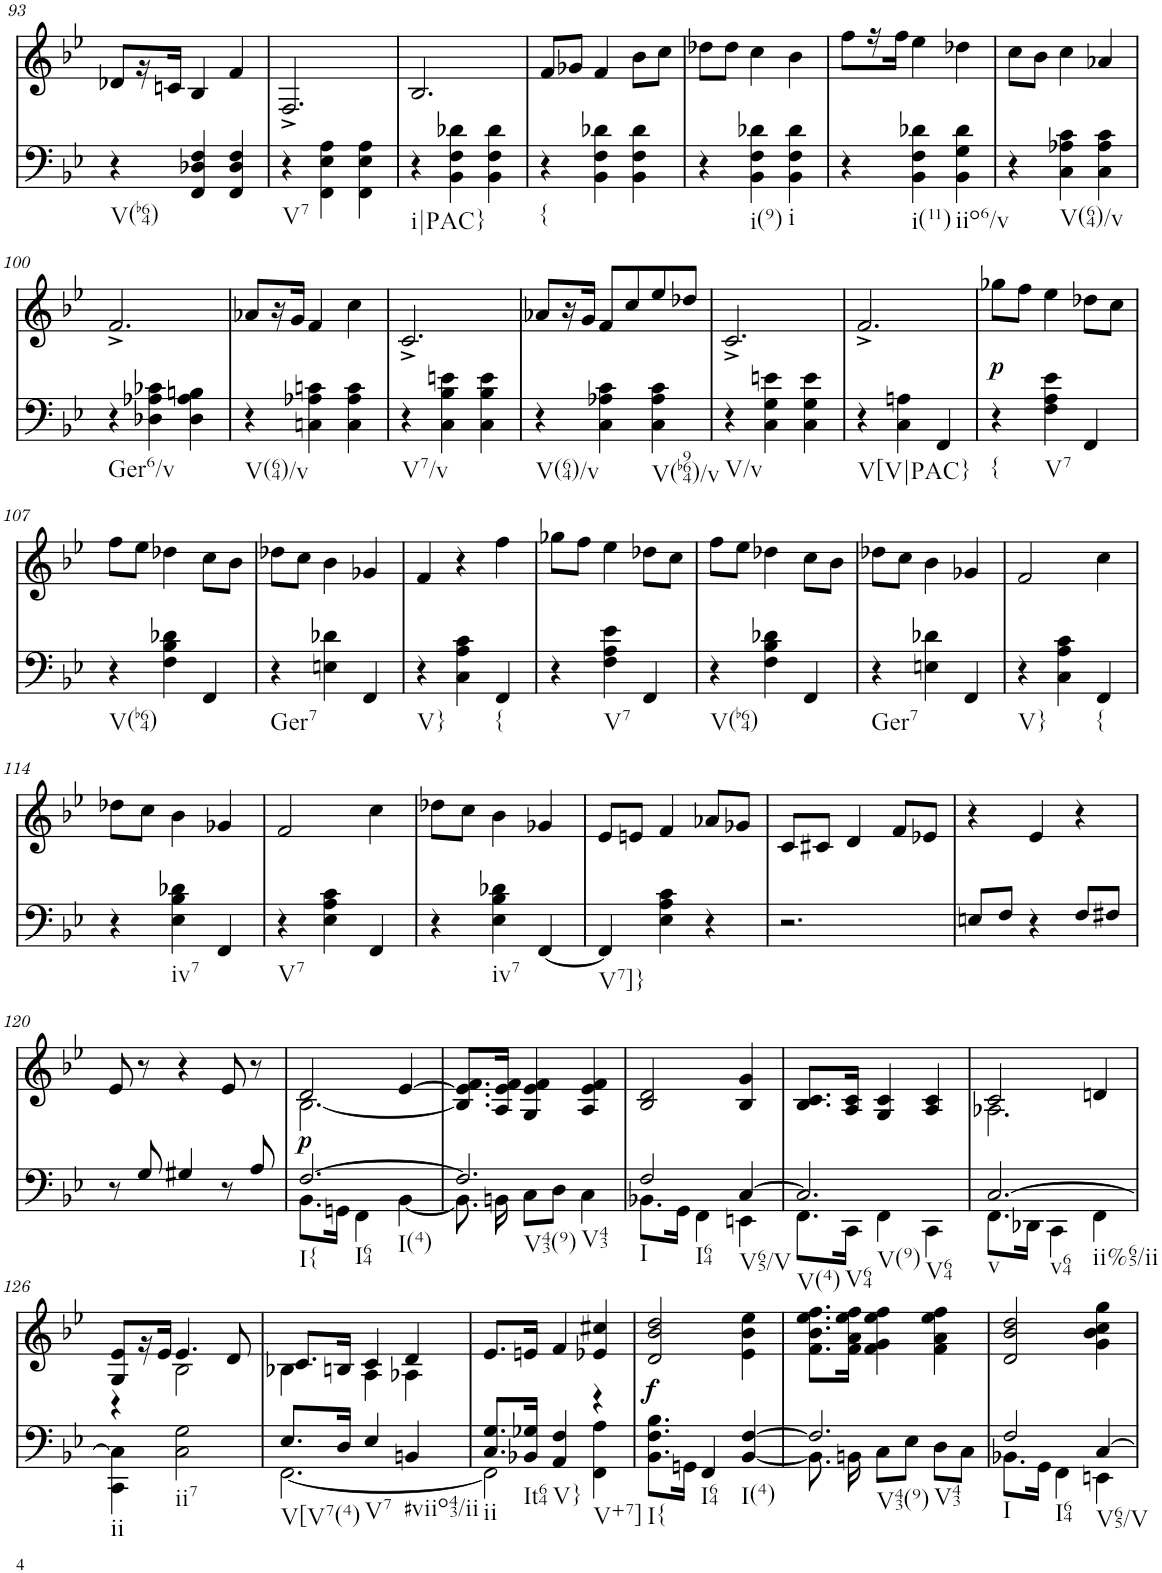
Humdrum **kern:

**kern	**kern	**dynam
*part2	*part1	*part1
*staff2	*staff1	*staff1
*I"Piano	*I"Piano	*
*I'Pno	*I'Pno	*
!!LO:PB:g=z
*clefF4	*clefG2	*
*k[b-e-]	*k[b-e-]	*
*M3/4	*M3/4	*
=93	=93	=93
!LO:TX:b:t=V(b64)	!	!
4r	8d-X/L	.
.	16r	.
.	16cn/JJ	.
4FF/ 4D-X/ 4F/	4B-/	.
4FF/ 4D-/ 4F/	4f/	.
=94	=94	=94
!LO:TX:b:t=V7	!	!
4r	2.F^/	.
4FF\ 4E-\ 4A\	.	.
4FF\ 4E-\ 4A\	.	.
=95	=95	=95
!LO:TX:b:t=i|PAC}	!	!
4r	2.B-/	.
4BB-\ 4F\ 4d-X\	.	.
4BB-\ 4F\ 4d-\	.	.
=96	=96	=96
!LO:TX:b:t={	!	!
4r	8f/L	.
.	8g-X/J	.
4BB-\ 4F\ 4d-X\	4f/	.
4BB-\ 4F\ 4d-\	8b-\L	.
.	8cc\J	.
=97	=97	=97
4r	8dd-X\L	.
.	8dd-\J	.
!LO:TX:b:t=i(9)	!	!
4BB-\ 4F\ 4d-X\	4cc\	.
!LO:TX:b:t=i	!	!
4BB-\ 4F\ 4d-\	4b-\	.
=98	=98	=98
4r	8ff\L	.
.	16r	.
.	16ff\JJ	.
!LO:TX:b:t=i(11)	!	!
4BB-\ 4F\ 4d-X\	4ee-\	.
!LO:TX:b:t=iio6/v	!	!
4BB-\ 4G\ 4d-\	4dd-X\	.
=99	=99	=99
4r	8cc\L	.
.	8b-\J	.
!LO:TX:b:t=V(64)/v	!	!
4C\ 4A-X\ 4c\	4cc\	.
4C\ 4A-\ 4c\	4a-X/	.
!!LO:LB:g=z
=100	=100	=100
!LO:TX:b:t=Ger6/v	!	!
4r	2.f^/	.
4D-X\ 4A-X\ 4c-X\	.	.
4D-\ 4A-\ 4Bn\	.	.
=101	=101	=101
!LO:TX:b:t=V(64)/v	!	!
4r	8a-X/L	.
.	16r	.
.	16g/JJ	.
4Cn\ 4A-X\ 4cn\	4f/	.
4C\ 4A-\ 4c\	4cc\	.
=102	=102	=102
!LO:TX:b:t=V7/v	!	!
4r	2.c^/	.
4C\ 4B-\ 4en\	.	.
4C\ 4B-\ 4e\	.	.
=103	=103	=103
!LO:TX:b:t=V(64)/v	!	!
4r	8a-X/L	.
.	16r	.
.	16g/JJ	.
4C\ 4A-X\ 4c\	8f/L	.
.	8cc/	.
!LO:TX:b:t=V(b964)/v	!	!
4C\ 4A-\ 4c\	8ee-/	.
.	8dd-X/J	.
=104	=104	=104
!LO:TX:b:t=V/v	!	!
4r	2.c^/	.
4C\ 4G\ 4en\	.	.
4C\ 4G\ 4e\	.	.
=105	=105	=105
!LO:TX:b:t=V[V|PAC}	!	!
4r	2.f^/	.
4C\ 4An\	.	.
4FF/	.	.
=106	=106	=106
!LO:TX:b:t={	!	!
!	!	!LO:DY:b
4r	8gg-X\L	p
.	8ff\J	.
!LO:TX:b:t=V7	!	!
4F\ 4A\ 4e-\	4ee-\	.
4FF/	8dd-X\L	.
.	8cc\J	.
!!LO:LB:g=z
=107	=107	=107
!LO:TX:b:t=V(b64)	!	!
4r	8ff\L	.
.	8ee-\J	.
4F\ 4B-\ 4d-X\	4dd-X\	.
4FF/	8cc\L	.
.	8b-\J	.
=108	=108	=108
!LO:TX:b:t=Ger7	!	!
4r	8dd-X\L	.
.	8cc\J	.
4En\ 4d-X\	4b-\	.
4FF/	4g-X/	.
=109	=109	=109
!LO:TX:b:t=V}	!	!
4r	4f/	.
4C\ 4A\ 4c\	4r	.
!LO:TX:b:t={	!	!
4FF/	4ff\	.
=110	=110	=110
4r	8gg-X\L	.
.	8ff\J	.
!LO:TX:b:t=V7	!	!
4F\ 4A\ 4e-\	4ee-\	.
4FF/	8dd-X\L	.
.	8cc\J	.
=111	=111	=111
!LO:TX:b:t=V(b64)	!	!
4r	8ff\L	.
.	8ee-\J	.
4F\ 4B-\ 4d-X\	4dd-X\	.
4FF/	8cc\L	.
.	8b-\J	.
=112	=112	=112
!LO:TX:b:t=Ger7	!	!
4r	8dd-X\L	.
.	8cc\J	.
4En\ 4d-X\	4b-\	.
4FF/	4g-X/	.
=113	=113	=113
!LO:TX:b:t=V}	!	!
4r	2f/	.
4C\ 4A\ 4c\	.	.
!LO:TX:b:t={	!	!
4FF/	4cc\	.
!!LO:LB:g=z
=114	=114	=114
4r	8dd-X\L	.
.	8cc\J	.
!LO:TX:b:t=iv7	!	!
4E-\ 4B-\ 4d-X\	4b-\	.
4FF/	4g-X/	.
=115	=115	=115
!LO:TX:b:t=V7	!	!
4r	2f/	.
4E-\ 4A\ 4c\	.	.
4FF/	4cc\	.
=116	=116	=116
4r	8dd-X\L	.
.	8cc\J	.
!LO:TX:b:t=iv7	!	!
4E-\ 4B-\ 4d-X\	4b-\	.
[4FF/	4g-X/	.
=117	=117	=117
!LO:TX:b:t=V7]}	!	!
4FF/]	8e-/L	.
.	8en/J	.
4E-\ 4A\ 4c\	4f/	.
4r	8a-X/L	.
.	8g-X/J	.
=118	=118	=118
2.r	8c/L	.
.	8c#X/J	.
.	4d/	.
.	8f/L	.
.	8e-X/J	.
=119	=119	=119
8En/L	4r	.
8F/J	.	.
4r	4e-/	.
8F/L	4r	.
8F#X/J	.	.
!!LO:LB:g=z
=120	=120	=120
8r	8e-/	.
8G/	8r	.
4G#X/	4r	.
8r	8e-/	.
8A/	8r	.
=121	=121	=121
*^	*^	*
!LO:TX:b:t=I{	!	!	!	!
!LO:TX:b:t=I64	!	!	!	!
!LO:TX:b:t=I(4)	!	!	!	!
!	!	!	!	!LO:DY:b
[2.F/	8.BB-\L	2d/	[2.B-\	p
.	16GGn\Jk	.	.	.
.	4FF\	.	.	.
.	[4BB-\	[4e-/	.	.
*	*	*v	*v	*
=122	=122	=122	=122
!LO:TX:b:t=V43(9)	!	!	!
!LO:TX:b:t=V43	!	!	!
2.F/]	8.BB-\]	8.B-/] 8.e-/] 8.f/L	.
.	16BBn\	16A/ 16e-/ 16f/Jk	.
.	8C\L	4G/ 4e-/ 4f/	.
.	8D\J	.	.
.	4C\	4A/ 4e-/ 4f/	.
=123	=123	=123	=123
!LO:TX:b:t=I	!	!	!
!LO:TX:b:t=I64	!	!	!
2F/	8.BB-X\L	2B-/ 2d/	.
.	16GG\Jk	.	.
.	4FF\	.	.
!LO:TX:b:t=V65/V	!	!	!
[4C/	4EEn\	4B-/ 4g/	.
=124	=124	=124	=124
!LO:TX:b:t=V(4)	!	!	!
!LO:TX:b:t=V64	!	!	!
!LO:TX:b:t=V(9)	!	!	!
!LO:TX:b:t=V64	!	!	!
2.C/]	8.FF\L	8.B-/ 8.c/L	.
.	16CC\Jk	16A/ 16c/Jk	.
.	4FF\	4G/ 4c/	.
.	4CC\	4A/ 4c/	.
=125	=125	=125	=125
*	*	*^	*
!LO:TX:b:t=v	!	!	!	!
!LO:TX:b:t=v64	!	!	!	!
!LO:TX:b:t=ii%65/ii	!	!	!	!
[2.C/	8.FF\L	2c/	2.A-X\	.
.	16DD-X\Jk	.	.	.
.	4CC\	.	.	.
.	4FF\	4dn/	.	.
!!LO:LB:g=z	!!
=126	=126	=126	=126	=126
!LO:TX:b:t=ii	!	!	!	!
*v	*v	*	*	*
4CC\ 4C\]	8G/ 8e-/L	4r	.
.	16r	.	.
.	16e-/JJ	.	.
!LO:TX:b:t=ii7	!	!	!
2C\ 2G\	4.e-/	2B-\	.
.	8d/	.	.
=127	=127	=127	=127
*^	*	*	*
!LO:TX:b:t=V[V7(4)	!	!	!	!
8.E-/L	[2.FF\	8.c/L	4B-X\	.
16D/Jk	.	16Bn/Jk	.	.
!LO:TX:b:t=V7	!	!	!	!
4E-/	.	4c/	4A\	.
!LO:TX:b:t=#viio43/ii	!	!	!	!
4BBn/	.	4d/	4A-X\	.
=128	=128	=128	=128	=128
!LO:TX:b:t=ii	!	!	!	!
*	*	*v	*v	*
8.C/ 8.G/L	2FF\]	8.e-/L	.
!LO:TX:b:t=It64	!	!	!
16BB-X/ 16G-X/Jk	.	16en/Jk	.
!LO:TX:b:t=V}	!	!	!
4AA/ 4F/	.	4f/	.
!LO:TX:b:t=V+7]	!	!	!
4r	4FF\ 4A\	4e-X/ 4cc#X/	.
=129	=129	=129	=129
!LO:TX:b:t=I{	!	!	!
!	!	!	!LO:DY:b
*v	*v	*	*
8.BB-\ 8.F\ 8.B-\L	2d/ 2b-/ 2dd/	f
16GGn\Jk	.	.
!LO:TX:b:t=I64	!	!
4FF/	.	.
!LO:TX:b:t=I(4)	!	!
[4BB-/ [4F/	4e-\ 4b-\ 4ee-\	.
=130	=130	=130
*^	*	*
!LO:TX:b:t=V43(9)	!	!	!
!LO:TX:b:t=V43	!	!	!
2.F/]	8.BB-\]	8.f\ 8.b-\ 8.ee-\ 8.ff\L	.
.	16BBn\	16f\ 16a\ 16ee-\ 16ff\Jk	.
.	8C\L	4f\ 4g\ 4ee-\ 4ff\	.
.	8E-\J	.	.
.	8D\L	4f\ 4a\ 4ee-\ 4ff\	.
.	8C\J	.	.
=131	=131	=131	=131
!LO:TX:b:t=I	!	!	!
!LO:TX:b:t=I64	!	!	!
2F/	8.BB-X\L	2d/ 2b-/ 2dd/	.
.	16GG\Jk	.	.
.	4FF\	.	.
!LO:TX:b:t=V65/V	!	!	!
[4C/	4EEn\	4g\ 4b-\ 4cc\ 4gg\	.
*v	*v	*	*
=	=	=
*-	*-	*-
